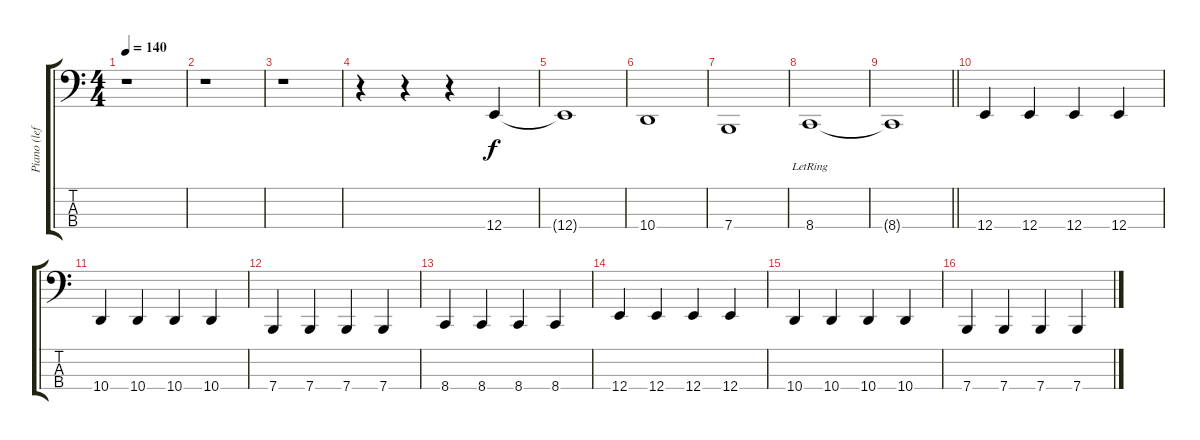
\track ("Piano (left)" "Piano (lef") {instrument acousticgrandpiano}
\staff {score tabs}
\tuning (G2 D2 A1 E1) {hide}
\ts (4 4)
\tempo 140
\clef f4
\ks c
r.1{dy f} |
r.1 |
r.1 |
r.4 r.4 r.4 12.4.4 |
12.4{t}.1 |
10.4.1 |
7.4.1 |
8.4{lr}.1 |
\barLineRight lightlight
8.4{t}.1 |
12.4.4 12.4.4 12.4.4 12.4.4 |
10.4.4 10.4.4 10.4.4 10.4.4 |
7.4.4 7.4.4 7.4.4 7.4.4 |
8.4.4 8.4.4 8.4.4 8.4.4 |
12.4.4 12.4.4 12.4.4 12.4.4 |
10.4.4 10.4.4 10.4.4 10.4.4 |
7.4.4 7.4.4 7.4.4 7.4.4
